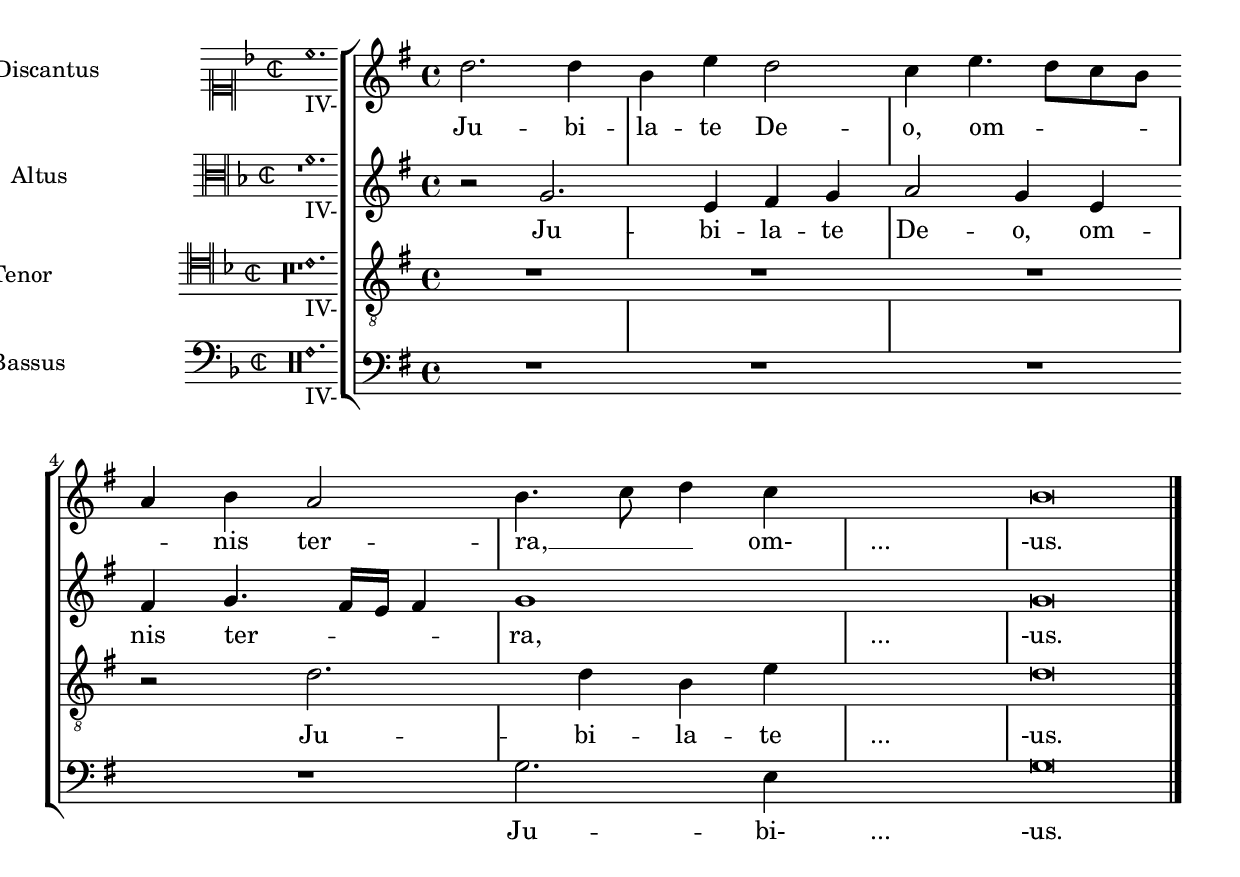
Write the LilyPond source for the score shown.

%% Do not edit this file; it is automatically
%% generated from LSR http://lsr.dsi.unimi.it
%% This file is in the public domain.
\version "2.13.16"

\header {
  lsrtags = "ancient-notation, tweaks-and-overrides"

%% Translation of GIT committish: 2b0dc29608d6c3f5a03ead4877ae514c647adb74
  texidoces = "
A modo de alternativa para obtener auténticos «incipit»
independientes de la partitura principal, se incluyen como
elemento de marcado en el campo que se usa normalmente para el
nombre del instrumento. Por el momento, la letra sólo se puede
añadir como marcado directo. Por desgracia, su espaciado no es
análogo al de la letra principal.

"
  doctitlees = "Transcripción de música antigua con incipit"

  texidoc = "
As a workaround to get real incipits which are independent from the
main score these are included as a markup into the field normally used
for the instrument name. As for now lyrics can only be added as a
direct markup. It doesn't unfortunately conform with the spacing of the
main lyrics.

"
  doctitle = "Transcription of Ancient music with incipit"
} % begin verbatim

global = {
  \set Score.skipBars = ##t
  \key g \major
  \time 4/4
  %make the staff lines invisible on staves
  \override Staff.BarLine #'transparent = ##t
  \skip 1*8 % the actual music
  % let finis bar go through all staves
  \override Staff.BarLine #'transparent = ##f
  % finis bar
  \bar "|."
}

discantusNotes = {
  \transpose c' c'' {
    \clef treble
    d'2. d'4 |
    b e' d'2 |
    c'4 e'4.( d'8 c' b |
    a4) b a2 |
    b4.( c'8 d'4) c'4 |
    \once \override NoteHead #'transparent = ##t c'1 |
    b\breve |
  }
}

discantusLyrics = \lyricmode {
  Ju -- bi -- |
  la -- te De -- |
  o, om --
  nis ter -- |
  ra, __ om- |
  "..." |
  -us. |
}

altusNotes = {
  \transpose c' c'' {
    \clef treble
    r2 g2. e4 fis g | % two bars
    a2 g4 e |
    fis g4.( fis16 e fis4) |
    g1 |
    \once \override NoteHead #'transparent = ##t g1 |
    g\breve |
  }
}

altusLyrics = \lyricmode {
  Ju -- bi -- la -- te | % two bars
  De -- o, om -- |
  nis ter -- ra, |
  "..." |
  -us. |
}

tenorNotes = {
  \transpose c' c' {
    \clef "treble_8"
    R1 |
    R1 |
    R1 |
    r2 d'2. d'4 b e' | % two bars
    \once \override NoteHead #'transparent = ##t e'1 |
    d'\breve |
  }
}

tenorLyrics = \lyricmode {
  Ju -- bi -- la -- te | % two bars
  "..." |
  -us.
}

bassusNotes = {
  \transpose c' c' {
    \clef bass
    R1 |
    R1 |
    R1 |
    R1 |
    g2. e4 |
    \once \override NoteHead #'transparent = ##t e1 |
    g\breve |
  }
}

bassusLyrics = \lyricmode {
  Ju -- bi- |
  "..." |
  -us.
}

incipitDiscantus = \markup {
  \score {
    {
      \set Staff.instrumentName = #"Discantus "
      \override NoteHead #'style = #'neomensural
      \override Rest #'style = #'neomensural
      \override Staff.TimeSignature #'style = #'neomensural
      \cadenzaOn
      \clef "neomensural-c1"
      \key f \major
      \time 2/2
      c''1._"IV-" s2  %two bars
      \skip 1*8 % eight bars
    }
    \layout {
      \context {
        \Voice
        \remove "Ligature_bracket_engraver"
        \consists "Mensural_ligature_engraver"
      }
      line-width = 4.5\cm
    }
  }
}

incipitAltus = \markup {
  \score {
    {
      \set Staff.instrumentName = #"Altus "
      \override NoteHead #'style = #'neomensural
      \override Rest #'style = #'neomensural
      \override Staff.TimeSignature #'style = #'neomensural
      \cadenzaOn
      \clef "neomensural-c3"
      \key f \major
      \time 2/2
      r1        % one bar
      f'1._"IV-" s2   % two bars
      \skip 1*7 % seven bars
    }
    \layout {
      \context {
        \Voice
        \remove "Ligature_bracket_engraver"
        \consists "Mensural_ligature_engraver"
      }
      line-width = 4.5\cm
    }
  }
}

incipitTenor = \markup {
  \score {
    {
      \set Staff.instrumentName = #"Tenor  "
      \override NoteHead #'style = #'neomensural
      \override Rest #'style = #'neomensural
      \override Staff.TimeSignature #'style = #'neomensural
      \cadenzaOn
      \clef "neomensural-c4"
      \key f \major
      \time 2/2
      r\longa   % four bars
      r\breve   % two bars
      r1        % one bar
      c'1._"IV-" s2   % two bars
      \skip 1   % one bar
    }
    \layout {
      \context {
        \Voice
        \remove "Ligature_bracket_engraver"
        \consists "Mensural_ligature_engraver"
      }
      line-width = 4.5\cm
    }
  }
}

incipitBassus = \markup {
  \score {
    {
      \set Staff.instrumentName = #"Bassus  "
      \override NoteHead #'style = #'neomensural
      \override Rest #'style = #'neomensural
      \override Staff.TimeSignature #'style = #'neomensural
      \cadenzaOn
      \clef "bass"
      \key f \major
      \time 2/2
      % incipit
      r\maxima  % eight bars
      f1._"IV-" s2    % two bars
    }
    \layout {
      \context {
        \Voice
        \remove "Ligature_bracket_engraver"
        \consists "Mensural_ligature_engraver"
      }
      line-width = 4.5\cm
    }
  }
}

%StaffGroup is used instead of ChoirStaff to get bar lines between systems
\score {
  <<
    \new StaffGroup = choirStaff <<
      \new Voice = "discantusNotes" <<
        \global
        \set Staff.instrumentName = \incipitDiscantus
        \discantusNotes
      >>
      \new Lyrics = "discantusLyrics" \lyricsto discantusNotes { \discantusLyrics }

      \new Voice = "altusNotes" <<
        \global
        \set Staff.instrumentName = \incipitAltus
        \altusNotes
      >>
      \new Lyrics = "altusLyrics" \lyricsto altusNotes { \altusLyrics }

      \new Voice = "tenorNotes" <<
        \global
        \set Staff.instrumentName = \incipitTenor
        \tenorNotes
      >>
      \new Lyrics = "tenorLyrics" \lyricsto tenorNotes { \tenorLyrics }

      \new Voice = "bassusNotes" <<
        \global
        \set Staff.instrumentName = \incipitBassus
        \bassusNotes
      >>
    >>
    \new Lyrics = "bassusLyrics" \lyricsto bassusNotes { \bassusLyrics }
    %Keep the bass lyrics outside of the staff group to avoid bar lines
    %between the lyrics.
  >>

  \layout {
    \context {
      \Score
      % no bars in staves
      \override BarLine #'transparent = ##t
    }
    % the next three instructions keep the lyrics between the bar lines
    \context {
      \Lyrics
      \consists "Bar_engraver"
      \override BarLine #'transparent = ##t
    }
    \context {
      \StaffGroup
      \consists "Separating_line_group_engraver"
    }
    \context {
      \Voice
      % no slurs
      \override Slur #'transparent = ##t
      % Comment in the below "\remove" command to allow line
      % breaking also at those barlines where a note overlaps
      % into the next bar.  The command is commented out in this
      % short example score, but especially for large scores, you
      % will typically yield better line breaking and thus improve
      % overall spacing if you comment in the following command.
      %\remove "Forbid_line_break_engraver"
    }
    indent = 5\cm
  }
}

